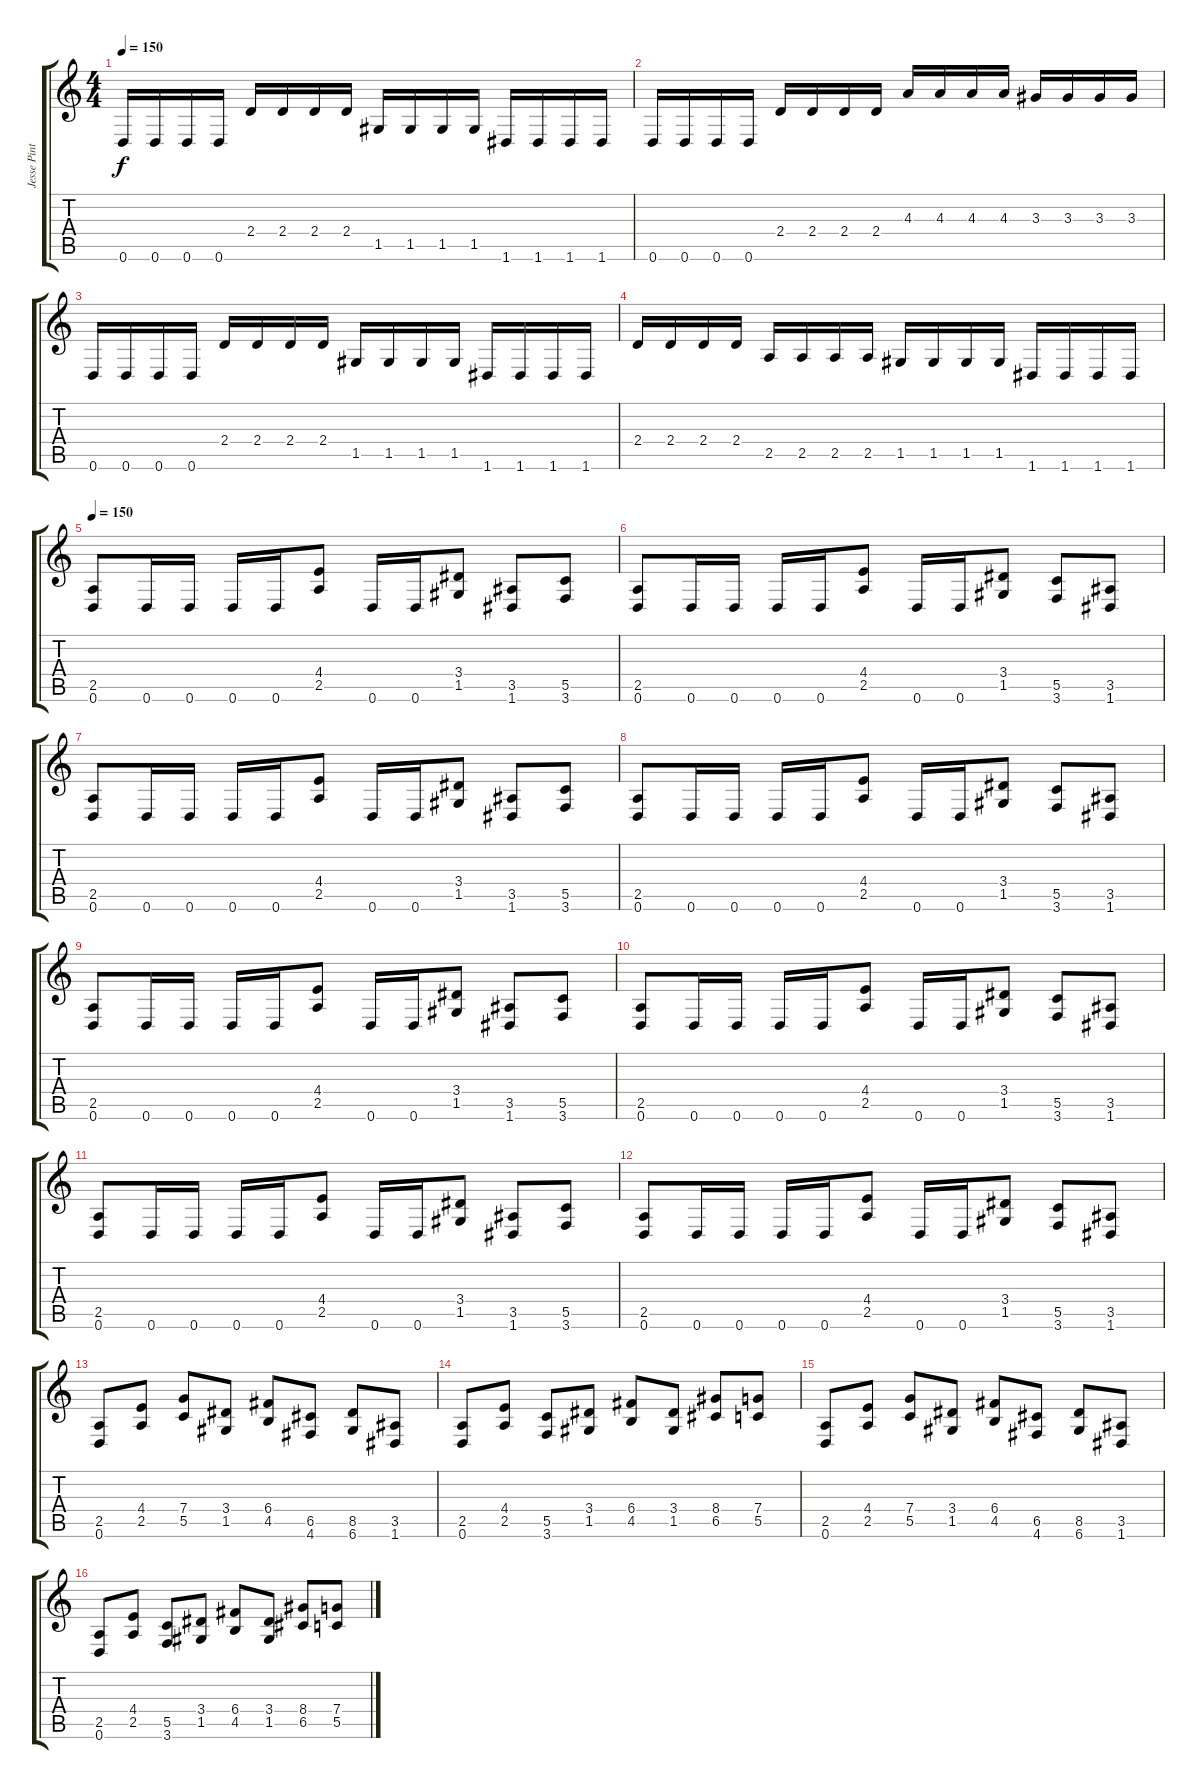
\track ("Jesse Pintado (Guitar 2)" "Jesse Pint") {instrument distortionguitar}
\staff {score tabs}
\tuning (D4 A3 F3 C3 G2 D2) {hide}
\ts (4 4)
\tempo 150
\clef g2
\ks c
0.6.16{dy f} 0.6.16 0.6.16 0.6.16 2.4.16 2.4.16 2.4.16 2.4.16 1.5.16 1.5.16 1.5.16 1.5.16 1.6.16 1.6.16 1.6.16 1.6.16 |
0.6.16 0.6.16 0.6.16 0.6.16 2.4.16 2.4.16 2.4.16 2.4.16 4.3.16 4.3.16 4.3.16 4.3.16 3.3.16 3.3.16 3.3.16 3.3.16 |
0.6.16 0.6.16 0.6.16 0.6.16 2.4.16 2.4.16 2.4.16 2.4.16 1.5.16 1.5.16 1.5.16 1.5.16 1.6.16 1.6.16 1.6.16 1.6.16 |
2.4.16 2.4.16 2.4.16 2.4.16 2.5.16 2.5.16 2.5.16 2.5.16 1.5.16 1.5.16 1.5.16 1.5.16 1.6.16 1.6.16 1.6.16 1.6.16 |
\tempo 150
(2.5 0.6).8 0.6.16 0.6.16 0.6.16 0.6.16 (4.4 2.5).8 0.6.16 0.6.16 (3.4 1.5).8 (3.5 1.6).8 (5.5 3.6).8 |
(2.5 0.6).8 0.6.16 0.6.16 0.6.16 0.6.16 (4.4 2.5).8 0.6.16 0.6.16 (3.4 1.5).8 (5.5 3.6).8 (3.5 1.6).8 |
(2.5 0.6).8 0.6.16 0.6.16 0.6.16 0.6.16 (4.4 2.5).8 0.6.16 0.6.16 (3.4 1.5).8 (3.5 1.6).8 (5.5 3.6).8 |
(2.5 0.6).8 0.6.16 0.6.16 0.6.16 0.6.16 (4.4 2.5).8 0.6.16 0.6.16 (3.4 1.5).8 (5.5 3.6).8 (3.5 1.6).8 |
(2.5 0.6).8 0.6.16 0.6.16 0.6.16 0.6.16 (4.4 2.5).8 0.6.16 0.6.16 (3.4 1.5).8 (3.5 1.6).8 (5.5 3.6).8 |
(2.5 0.6).8 0.6.16 0.6.16 0.6.16 0.6.16 (4.4 2.5).8 0.6.16 0.6.16 (3.4 1.5).8 (5.5 3.6).8 (3.5 1.6).8 |
(2.5 0.6).8 0.6.16 0.6.16 0.6.16 0.6.16 (4.4 2.5).8 0.6.16 0.6.16 (3.4 1.5).8 (3.5 1.6).8 (5.5 3.6).8 |
(2.5 0.6).8 0.6.16 0.6.16 0.6.16 0.6.16 (4.4 2.5).8 0.6.16 0.6.16 (3.4 1.5).8 (5.5 3.6).8 (3.5 1.6).8 |
(2.5 0.6).8 (4.4 2.5).8 (7.4 5.5).8 (3.4 1.5).8 (6.4 4.5).8 (6.5 4.6).8 (8.5 6.6).8 (3.5 1.6).8 |
(2.5 0.6).8 (4.4 2.5).8 (5.5 3.6).8 (3.4 1.5).8 (6.4 4.5).8 (3.4 1.5).8 (8.4 6.5).8 (7.4 5.5).8 |
(2.5 0.6).8 (4.4 2.5).8 (7.4 5.5).8 (3.4 1.5).8 (6.4 4.5).8 (6.5 4.6).8 (8.5 6.6).8 (3.5 1.6).8 |
(2.5 0.6).8 (4.4 2.5).8 (5.5 3.6).8 (3.4 1.5).8 (6.4 4.5).8 (3.4 1.5).8 (8.4 6.5).8 (7.4 5.5).8
